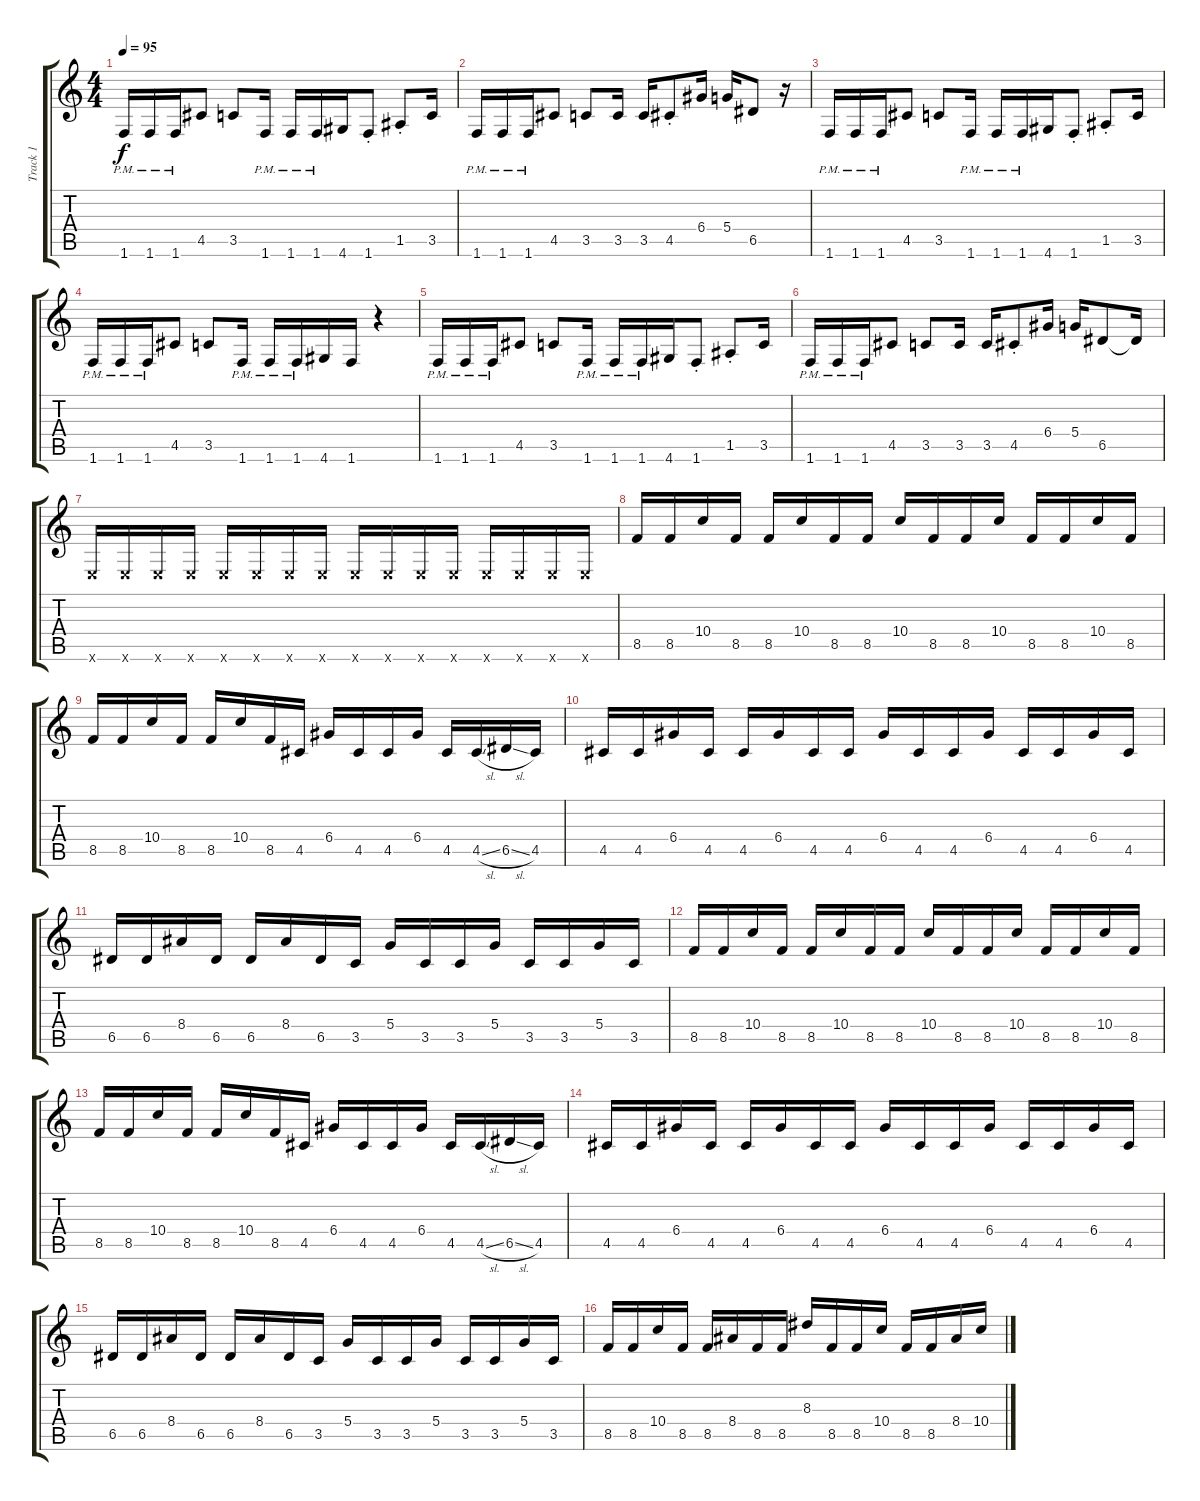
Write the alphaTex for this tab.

\track ("Track 1" "Track 1") {instrument distortionguitar}
\staff {score tabs}
\tuning (E4 B3 G3 D3 A2 E2) {hide}
\ts (4 4)
\tempo 95
\clef g2
\ks c
1.6{pm}.16{dy f} 1.6{pm}.16 1.6{pm}.16 4.5.8 3.5.8 1.6{pm}.16 1.6{pm}.16 1.6{pm}.16 4.6.16 1.6{st}.8 1.5{st}.8 3.5.16 |
1.6{pm}.16 1.6{pm}.16 1.6{pm}.16 4.5.8 3.5.8 3.5.16 3.5.16 4.5{st}.8 6.4.16 5.4.16 6.5.8 r.16 |
1.6{pm}.16 1.6{pm}.16 1.6{pm}.16 4.5.8 3.5.8 1.6{pm}.16 1.6{pm}.16 1.6{pm}.16 4.6.16 1.6{st}.8 1.5{st}.8 3.5.16 |
1.6{pm}.16 1.6{pm}.16 1.6{pm}.16 4.5.8 3.5.8 1.6{pm}.16 1.6{pm}.16 1.6{pm}.16 4.6.16 1.6.16 r.4 |
1.6{pm}.16 1.6{pm}.16 1.6{pm}.16 4.5.8 3.5.8 1.6{pm}.16 1.6{pm}.16 1.6{pm}.16 4.6.16 1.6{st}.8 1.5{st}.8 3.5.16 |
1.6{pm}.16 1.6{pm}.16 1.6{pm}.16 4.5.8 3.5.8 3.5.16 3.5.16 4.5{st}.8 6.4.16 5.4.16 6.5.8 6.5{t}.16 |
0.6{x}.16 0.6{x}.16 0.6{x}.16 0.6{x}.16 0.6{x}.16 0.6{x}.16 0.6{x}.16 0.6{x}.16 0.6{x}.16 0.6{x}.16 0.6{x}.16 0.6{x}.16 0.6{x}.16 0.6{x}.16 0.6{x}.16 0.6{x}.16 |
8.5.16 8.5.16 10.4.16 8.5.16 8.5.16 10.4.16 8.5.16 8.5.16 10.4.16 8.5.16 8.5.16 10.4.16 8.5.16 8.5.16 10.4.16 8.5.16 |
8.5.16 8.5.16 10.4.16 8.5.16 8.5.16 10.4.16 8.5.16 4.5.16 6.4.16 4.5.16 4.5.16 6.4.16 4.5.16 4.5{sl}.16 6.5{sl}.16 4.5.16 |
4.5.16 4.5.16 6.4.16 4.5.16 4.5.16 6.4.16 4.5.16 4.5.16 6.4.16 4.5.16 4.5.16 6.4.16 4.5.16 4.5.16 6.4.16 4.5.16 |
6.5.16 6.5.16 8.4.16 6.5.16 6.5.16 8.4.16 6.5.16 3.5.16 5.4.16 3.5.16 3.5.16 5.4.16 3.5.16 3.5.16 5.4.16 3.5.16 |
8.5.16 8.5.16 10.4.16 8.5.16 8.5.16 10.4.16 8.5.16 8.5.16 10.4.16 8.5.16 8.5.16 10.4.16 8.5.16 8.5.16 10.4.16 8.5.16 |
8.5.16 8.5.16 10.4.16 8.5.16 8.5.16 10.4.16 8.5.16 4.5.16 6.4.16 4.5.16 4.5.16 6.4.16 4.5.16 4.5{sl}.16 6.5{sl}.16 4.5.16 |
4.5.16 4.5.16 6.4.16 4.5.16 4.5.16 6.4.16 4.5.16 4.5.16 6.4.16 4.5.16 4.5.16 6.4.16 4.5.16 4.5.16 6.4.16 4.5.16 |
6.5.16 6.5.16 8.4.16 6.5.16 6.5.16 8.4.16 6.5.16 3.5.16 5.4.16 3.5.16 3.5.16 5.4.16 3.5.16 3.5.16 5.4.16 3.5.16 |
8.5.16 8.5.16 10.4.16 8.5.16 8.5.16 8.4.16 8.5.16 8.5.16 8.3.16 8.5.16 8.5.16 10.4.16 8.5.16 8.5.16 8.4.16 10.4.16
